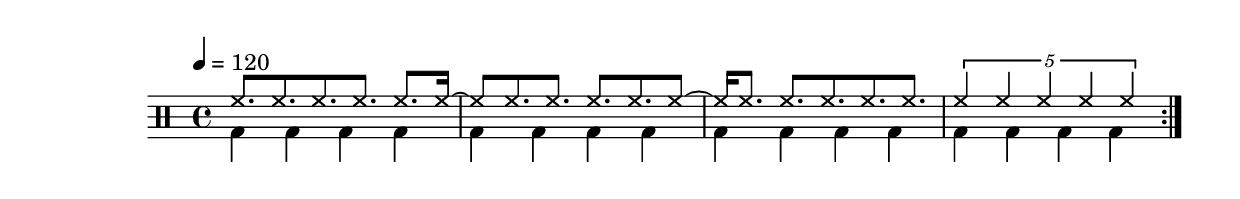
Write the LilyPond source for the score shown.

Drums =
  \new DrumStaff {
    \tempo 4 = 120
    \time 4/4
    \repeat volta 4 {
      \drummode <<
        \new DrumVoice { \voiceOne
          hh8. hh hh hh hh hh16~ |
          hh8 hh8. hh hh hh hh8~ |
          hh16 hh8. hh hh hh hh |
          \tuplet 5/4 { hh4 hh hh hh hh } |
        }
        \new DrumVoice { \voiceTwo
          \repeat unfold 4 { bd4 bd bd bd | }
        }
      >>
    }
  }

\score {
  \Drums
  \layout {}
}
\score {
  \unfoldRepeats \Drums 
  \midi {}
}
